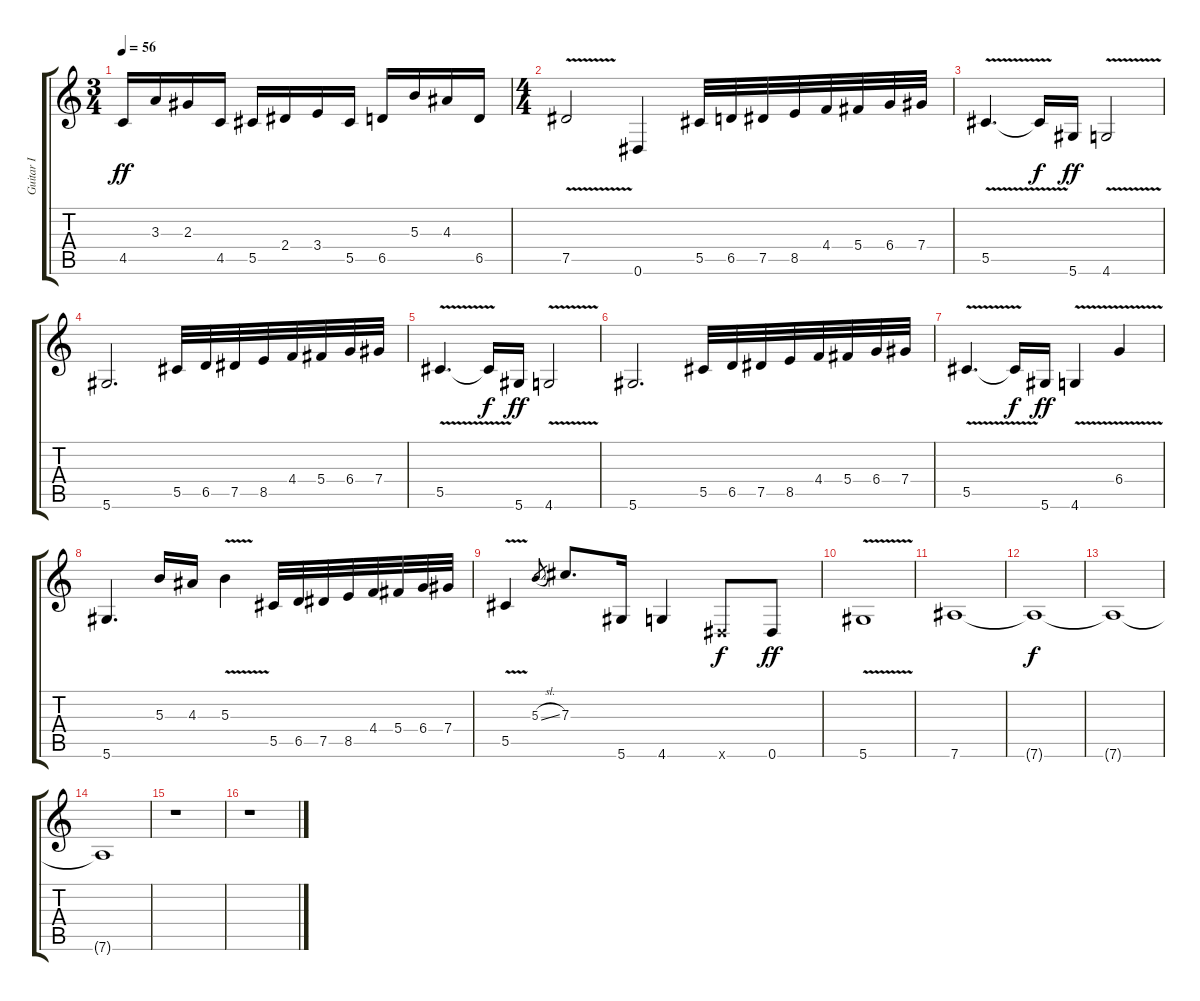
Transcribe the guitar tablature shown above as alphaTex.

\track ("Guitar I" "Guitar I") {instrument overdrivenguitar}
\staff {score tabs}
\tuning (Eb4 Bb3 Gb3 Db3 Ab2 Eb2) {hide}
\ts (3 4)
\tempo 56
\clef g2
\ks c
4.5.16{dy ff} 3.3.16 2.3.16 4.5.16 5.5.16 2.4.16 3.4.16 5.5.16 6.5.16 5.3.16 4.3.16 6.5.16 |
\ts (4 4)
7.5{v}.2 0.6.4 5.5.32 6.5.32 7.5.32 8.5.32 4.4.32 5.4.32 6.4.32 7.4.32 |
5.5{v}.4{d} 5.5{t}.16{dy f} 5.6.16{dy ff} 4.6{v}.2 |
5.6.2{d} 5.5.32 6.5.32 7.5.32 8.5.32 4.4.32 5.4.32 6.4.32 7.4.32 |
5.5{v}.4{d} 5.5{t}.16{dy f} 5.6.16{dy ff} 4.6{v}.2 |
5.6.2{d} 5.5.32 6.5.32 7.5.32 8.5.32 4.4.32 5.4.32 6.4.32 7.4.32 |
5.5{v}.4{d} 5.5{t}.16{dy f} 5.6.16{dy ff} 4.6{v}.4 6.4{v}.4 |
5.6.4{d} 5.3.16 4.3.16 5.3{v}.4 5.5.32 6.5.32 7.5.32 8.5.32 4.4.32 5.4.32 6.4.32 7.4.32 |
5.5{v}.4 5.3{sl}.8{gr} 7.3.8{d} 5.6.16 4.6.4 0.6{x}.8{dy f} 0.6.8{dy ff} |
5.6{v}.1 |
7.6.1 |
7.6{t}.1{dy f} |
7.6{t}.1 |
7.6{t}.1 |
r.1 |
r.1
